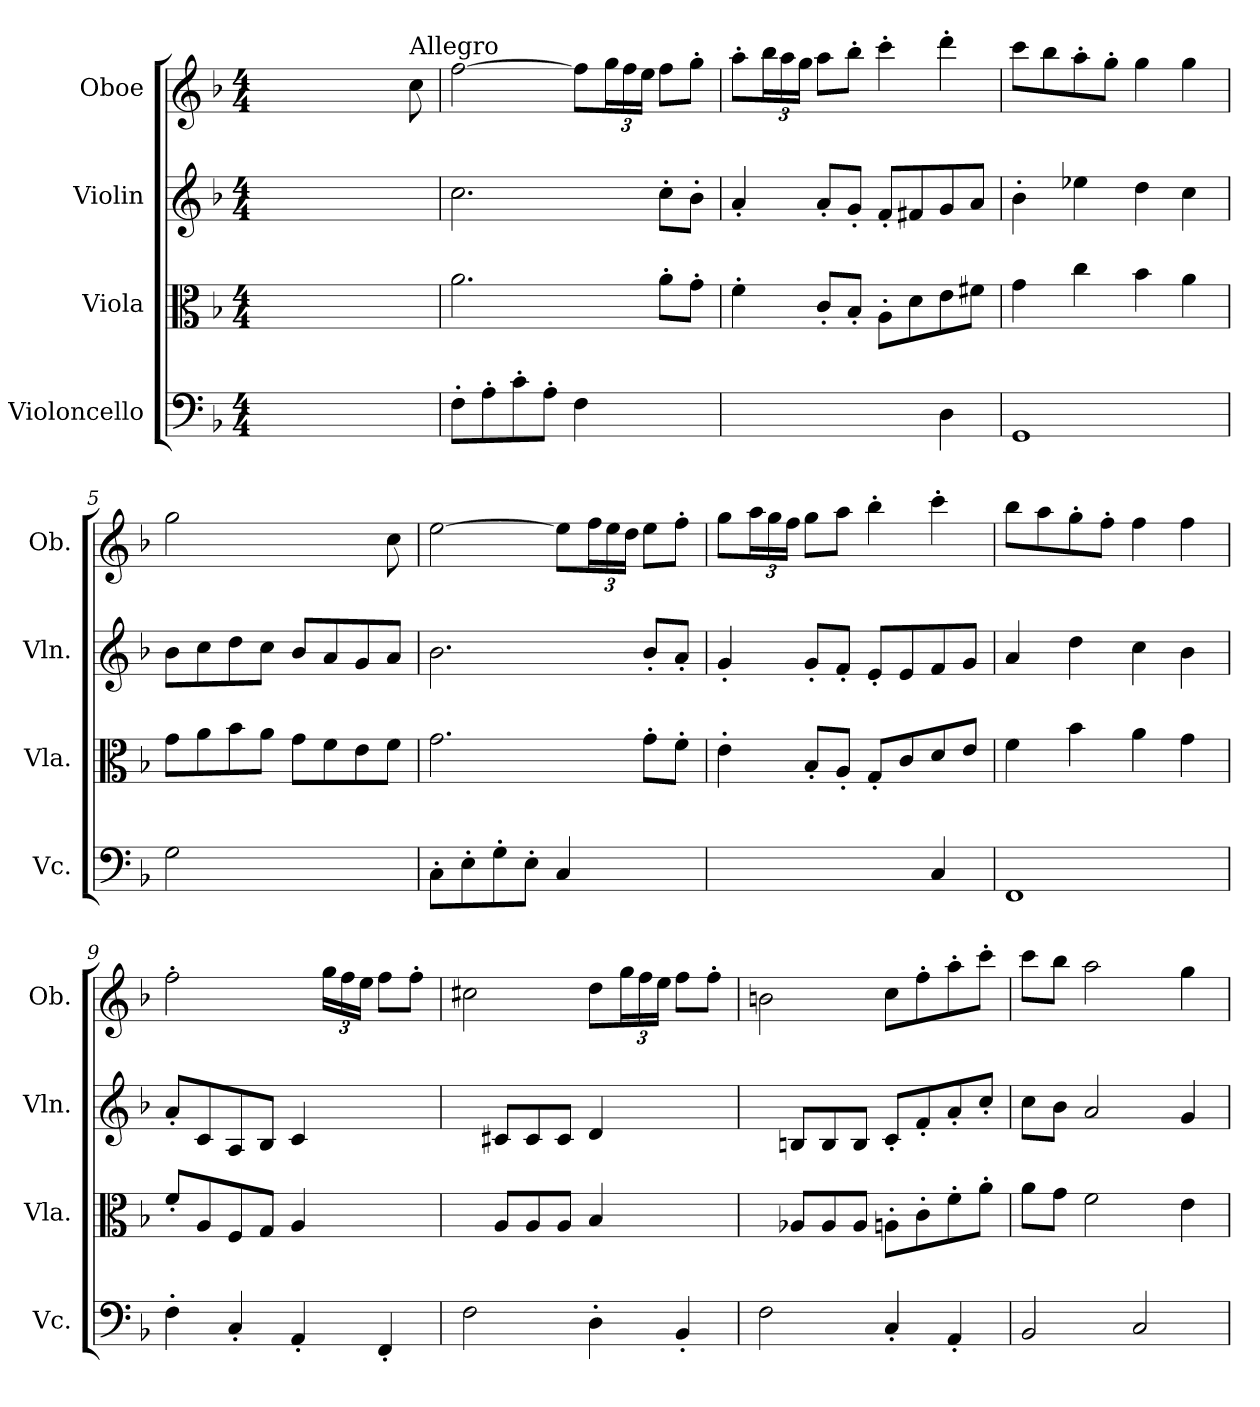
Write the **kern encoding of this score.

**kern	**kern	**kern	**kern
*part4	*part3	*part2	*part1
*staff4	*staff3	*staff2	*staff1
*I"Violoncello	*I"Viola	*I"Violin	*I"Oboe
*I'Vc.	*I'Vla.	*I'Vln.	*I'Ob.
*clefF4	*clefC3	*clefG2	*clefG2
*k[b-]	*k[b-]	*k[b-]	*k[b-]
*M4/4	*M4/4	*M4/4	*M4/4
*MM110	*MM110	*MM110	*MM110
=1	=1	=1	=1
1ryy	1ryy	1ryy	2ryy
.	.	.	4ryy
.	.	.	8ryy
!	!	!	!LO:TX:t=Allegro
.	.	.	8cc\
=2	=2	=2	=2
8F'\L	2.a\	2.cc\	[2ff\
8A'\	.	.	.
8c'\	.	.	.
8A'\J	.	.	.
4F\	.	.	8ff\L]
*	*	*	*Xbrackettup
.	.	.	24gg\L
.	.	.	24ff\
.	.	.	24ee\JJ
4ryy	8a'\L	8cc'\L	8ff\L
.	8g'\J	8b-'\J	8gg'\J
=3	=3	=3	=3
2ryy	4f'\	4a'/	8aa'\L
.	.	.	24bb-\L
.	.	.	24aa\
.	.	.	24gg\JJ
.	8c'/L	8a'/L	8aa\L
.	8B-'/J	8g'/J	8bb-'\J
4ryy	8A'\L	8f'/L	4ccc'\
.	8d\	8f#X/	.
4D\	8e\	8g/	4ddd'\
.	8f#X\J	8a/J	.
=4	=4	=4	=4
1GG	4g\	4b-'\	8ccc\L
.	.	.	8bb-\
.	4cc\	4ee-X\	8aa'\
.	.	.	8gg'\J
.	4b-\	4dd\	4gg\
.	4a\	4cc\	4gg\
!!LO:LB:g=z
=5	=5	=5	=5
2G\	8g\L	8b-\L	2gg\
.	8a\	8cc\	.
.	8b-\	8dd\	.
.	8a\J	8cc\J	.
2ryy	8g\L	8b-/L	4ryy
.	8f\	8a/	.
.	8e\	8g/	8ryy
.	8f\J	8a/J	8cc\
=6	=6	=6	=6
8C'\L	2.g\	2.b-\	[2ee\
8E'\	.	.	.
8G'\	.	.	.
8E'\J	.	.	.
4C/	.	.	8ee\L]
.	.	.	24ff\L
.	.	.	24ee\
.	.	.	24dd\JJ
4ryy	8g'\L	8b-'/L	8ee\L
.	8f'\J	8a'/J	8ff'\J
=7	=7	=7	=7
2ryy	4e'\	4g'/	8gg\L
.	.	.	24aa\L
.	.	.	24gg\
.	.	.	24ff\JJ
.	8B-'/L	8g'/L	8gg\L
.	8A'/J	8f'/J	8aa\J
4ryy	8G'/L	8e'/L	4bb-'\
.	8c/	8e/	.
4C/	8d/	8f/	4ccc'\
.	8e/J	8g/J	.
=8	=8	=8	=8
1FF	4f\	4a/	8bb-\L
.	.	.	8aa\
.	4b-\	4dd\	8gg'\
.	.	.	8ff'\J
.	4a\	4cc\	4ff\
.	4g\	4b-\	4ff\
!!LO:LB:g=z
=9	=9	=9	=9
4F'\	8f'/L	8a'/L	2ff'\
.	8A/	8c/	.
4C'/	8F/	8A/	.
.	8G/J	8B-/J	.
4AA'/	4A/	4c/	8ryy
.	.	.	24gg\LL
.	.	.	24ff\
.	.	.	24ee\JJ
4FF'/	4ryy	4ryy	8ff\L
.	.	.	8ff'\J
=10	=10	=10	=10
2F\	8ryy	8ryy	2cc#X\
.	8A/L	8c#X/L	.
.	8A/	8c#/	.
.	8A/J	8c#/J	.
4D'\	4B-/	4d/	8dd\L
.	.	.	24gg\L
.	.	.	24ff\
.	.	.	24ee\JJ
4BB-'/	4ryy	4ryy	8ff\L
.	.	.	8ff'\J
=11	=11	=11	=11
2F\	8ryy	8ryy	2bn\
.	8A-X/L	8Bn/L	.
.	8A-/	8B/	.
.	8A-/J	8B/J	.
4C'/	8An'\L	8c'/L	8cc\L
.	8c'\	8f'/	8ff'\
4AA'/	8f'\	8a'/	8aa'\
.	8a'\J	8cc'/J	8ccc'\J
=12	=12	=12	=12
2BB-/	8a\L	8cc\L	8ccc\L
.	8g\J	8b-\J	8bb-\J
.	2f\	2a/	2aa\
2C/	.	.	.
.	4e\	4g/	4gg\
=	=	=	=
*-	*-	*-	*-
